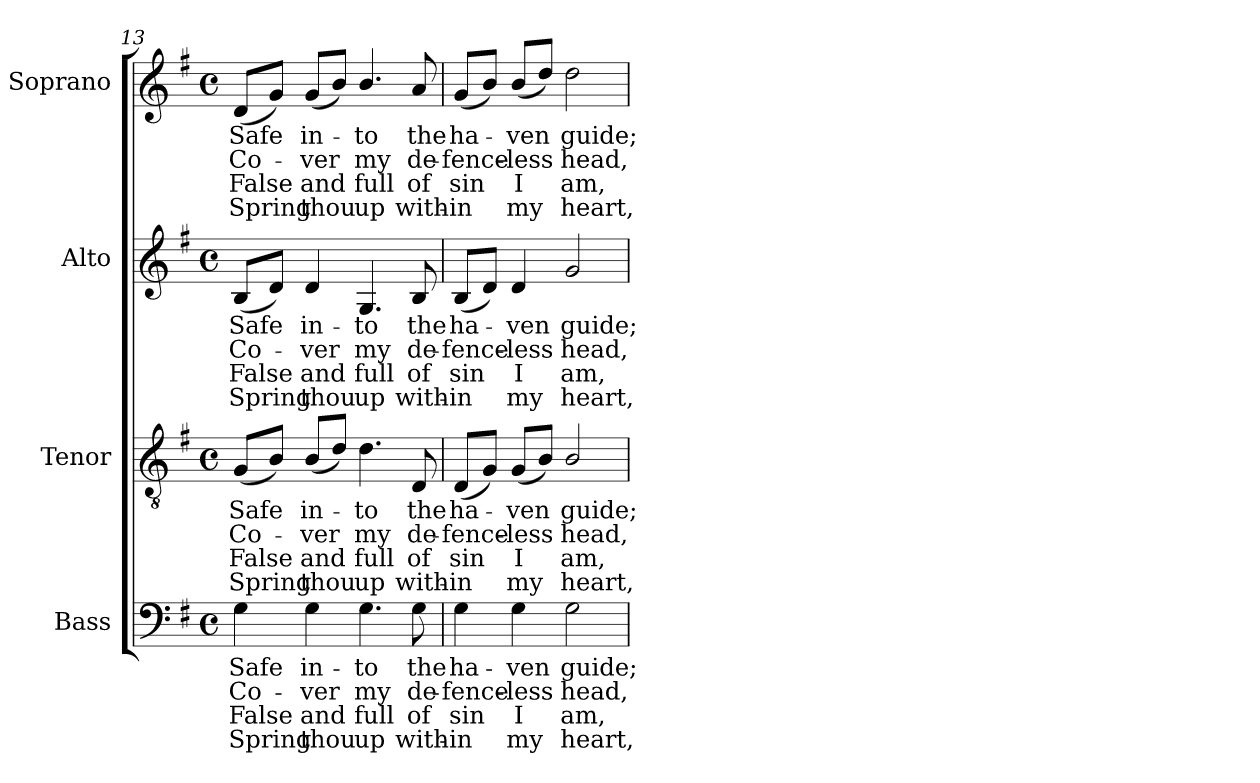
**kern	**text	**text	**text	**text	**kern	**text	**text	**text	**text	**kern	**text	**text	**text	**text	**kern	**text	**text	**text	**text
*part4	*part4	*part4	*part4	*part4	*part3	*part3	*part3	*part3	*part3	*part2	*part2	*part2	*part2	*part2	*part1	*part1	*part1	*part1	*part1
*staff4	*staff4	*staff4	*staff4	*staff4	*staff3	*staff3	*staff3	*staff3	*staff3	*staff2	*staff2	*staff2	*staff2	*staff2	*staff1	*staff1	*staff1	*staff1	*staff1
*I"Bass	*	*	*	*	*I"Tenor	*	*	*	*	*I"Alto	*	*	*	*	*I"Soprano	*	*	*	*
*I'B.	*	*	*	*	*I'T.	*	*	*	*	*I'A.	*	*	*	*	*I'S.	*	*	*	*
*clefF4	*	*	*	*	*clefGv2	*	*	*	*	*clefG2	*	*	*	*	*clefG2	*	*	*	*
*	*	*	*	*	*ITrd7c12	*	*	*	*	*	*	*	*	*	*	*	*	*	*
*k[f#]	*	*	*	*	*k[f#]	*	*	*	*	*k[f#]	*	*	*	*	*k[f#]	*	*	*	*
*G:	*	*	*	*	*G:	*	*	*	*	*G:	*	*	*	*	*G:	*	*	*	*
*M4/4	*	*	*	*	*M4/4	*	*	*	*	*M4/4	*	*	*	*	*M4/4	*	*	*	*
*met(c)	*	*	*	*	*met(c)	*	*	*	*	*met(c)	*	*	*	*	*met(c)	*	*	*	*
=13	=13	=13	=13	=13	=13	=13	=13	=13	=13	=13	=13	=13	=13	=13	=13	=13	=13	=13	=13
!	!LO:LY:b:color=#000000	!LO:LY:b:color=#000000	!LO:LY:b:color=#000000	!LO:LY:b:color=#000000	!	!	!	!	!	!	!	!	!	!	!	!	!	!	!
!	!	!	!	!	!	!LO:LY:b:color=#000000	!LO:LY:b:color=#000000	!LO:LY:b:color=#000000	!LO:LY:b:color=#000000	!	!	!	!	!	!	!	!	!	!
!	!	!	!	!	!	!	!	!	!	!	!LO:LY:b:color=#000000	!LO:LY:b:color=#000000	!LO:LY:b:color=#000000	!LO:LY:b:color=#000000	!	!	!	!	!
!	!	!	!	!	!	!	!	!	!	!	!	!	!	!	!	!LO:LY:b:color=#000000	!LO:LY:b:color=#000000	!LO:LY:b:color=#000000	!LO:LY:b:color=#000000
4Gi\	Safe	Co-	False	Spring	(8GGi/L	Safe	Co-	False	Spring	(8Bi/L	Safe	Co-	False	Spring	(8di/L	Safe	Co-	False	Spring
.	.	.	.	.	8BBi/J)	.	.	.	.	8di/J)	.	.	.	.	8gi/J)	.	.	.	.
!	!LO:LY:b:color=#000000	!LO:LY:b:color=#000000	!LO:LY:b:color=#000000	!LO:LY:b:color=#000000	!	!	!	!	!	!	!	!	!	!	!	!	!	!	!
!	!	!	!	!	!	!LO:LY:b:color=#000000	!LO:LY:b:color=#000000	!LO:LY:b:color=#000000	!LO:LY:b:color=#000000	!	!	!	!	!	!	!	!	!	!
!	!	!	!	!	!	!	!	!	!	!	!LO:LY:b:color=#000000	!LO:LY:b:color=#000000	!LO:LY:b:color=#000000	!LO:LY:b:color=#000000	!	!	!	!	!
!	!	!	!	!	!	!	!	!	!	!	!	!	!	!	!	!LO:LY:b:color=#000000	!LO:LY:b:color=#000000	!LO:LY:b:color=#000000	!LO:LY:b:color=#000000
4Gi\	in-	-ver	and	thou	(8BBi/L	in-	-ver	and	thou	4di/	in-	-ver	and	thou	(8gi/L	in-	-ver	and	thou
.	.	.	.	.	8Di/J)	.	.	.	.	.	.	.	.	.	8bi/J)	.	.	.	.
!	!LO:LY:b:color=#000000	!LO:LY:b:color=#000000	!LO:LY:b:color=#000000	!LO:LY:b:color=#000000	!	!	!	!	!	!	!	!	!	!	!	!	!	!	!
!	!	!	!	!	!	!LO:LY:b:color=#000000	!LO:LY:b:color=#000000	!LO:LY:b:color=#000000	!LO:LY:b:color=#000000	!	!	!	!	!	!	!	!	!	!
!	!	!	!	!	!	!	!	!	!	!	!LO:LY:b:color=#000000	!LO:LY:b:color=#000000	!LO:LY:b:color=#000000	!LO:LY:b:color=#000000	!	!	!	!	!
!	!	!	!	!	!	!	!	!	!	!	!	!	!	!	!	!LO:LY:b:color=#000000	!LO:LY:b:color=#000000	!LO:LY:b:color=#000000	!LO:LY:b:color=#000000
4.Gi\	-to	my	full	up	4.Di\	-to	my	full	up	4.Gi/	-to	my	full	up	4.bi/	-to	my	full	up
!	!LO:LY:b:color=#000000	!LO:LY:b:color=#000000	!LO:LY:b:color=#000000	!LO:LY:b:color=#000000	!	!	!	!	!	!	!	!	!	!	!	!	!	!	!
!	!	!	!	!	!	!LO:LY:b:color=#000000	!LO:LY:b:color=#000000	!LO:LY:b:color=#000000	!LO:LY:b:color=#000000	!	!	!	!	!	!	!	!	!	!
!	!	!	!	!	!	!	!	!	!	!	!LO:LY:b:color=#000000	!LO:LY:b:color=#000000	!LO:LY:b:color=#000000	!LO:LY:b:color=#000000	!	!	!	!	!
!	!	!	!	!	!	!	!	!	!	!	!	!	!	!	!	!LO:LY:b:color=#000000	!LO:LY:b:color=#000000	!LO:LY:b:color=#000000	!LO:LY:b:color=#000000
8Gi\	the	de-	of	with-	8DDi/	the	de-	of	with-	8Bi/	the	de-	of	with-	8ai/	the	de-	of	with-
=14	=14	=14	=14	=14	=14	=14	=14	=14	=14	=14	=14	=14	=14	=14	=14	=14	=14	=14	=14
!	!LO:LY:b:color=#000000	!LO:LY:b:color=#000000	!LO:LY:b:color=#000000	!LO:LY:b:color=#000000	!	!	!	!	!	!	!	!	!	!	!	!	!	!	!
!	!	!	!	!	!	!LO:LY:b:color=#000000	!LO:LY:b:color=#000000	!LO:LY:b:color=#000000	!LO:LY:b:color=#000000	!	!	!	!	!	!	!	!	!	!
!	!	!	!	!	!	!	!	!	!	!	!LO:LY:b:color=#000000	!LO:LY:b:color=#000000	!LO:LY:b:color=#000000	!LO:LY:b:color=#000000	!	!	!	!	!
!	!	!	!	!	!	!	!	!	!	!	!	!	!	!	!	!LO:LY:b:color=#000000	!LO:LY:b:color=#000000	!LO:LY:b:color=#000000	!LO:LY:b:color=#000000
4Gi\	ha-	-fence-	-sin	in	(8DDi/L	ha-	-fence-	-sin	in	(8Bi/L	ha-	-fence-	-sin	in	(8gi/L	ha-	-fence-	-sin	in
.	.	.	.	.	8GGi/J)	.	.	.	.	8di/J)	.	.	.	.	8bi/J)	.	.	.	.
!	!LO:LY:b:color=#000000	!LO:LY:b:color=#000000	!LO:LY:b:color=#000000	!LO:LY:b:color=#000000	!	!	!	!	!	!	!	!	!	!	!	!	!	!	!
!	!	!	!	!	!	!LO:LY:b:color=#000000	!LO:LY:b:color=#000000	!LO:LY:b:color=#000000	!LO:LY:b:color=#000000	!	!	!	!	!	!	!	!	!	!
!	!	!	!	!	!	!	!	!	!	!	!LO:LY:b:color=#000000	!LO:LY:b:color=#000000	!LO:LY:b:color=#000000	!LO:LY:b:color=#000000	!	!	!	!	!
!	!	!	!	!	!	!	!	!	!	!	!	!	!	!	!	!LO:LY:b:color=#000000	!LO:LY:b:color=#000000	!LO:LY:b:color=#000000	!LO:LY:b:color=#000000
4Gi\	-ven	-less	I	my	(8GGi/L	-ven	-less	I	my	4di/	-ven	-less	I	my	(8bi/L	-ven	-less	I	my
.	.	.	.	.	8BBi/J)	.	.	.	.	.	.	.	.	.	8ddi/J)	.	.	.	.
!	!LO:LY:b:color=#000000	!LO:LY:b:color=#000000	!LO:LY:b:color=#000000	!LO:LY:b:color=#000000	!	!	!	!	!	!	!	!	!	!	!	!	!	!	!
!	!	!	!	!	!	!LO:LY:b:color=#000000	!LO:LY:b:color=#000000	!LO:LY:b:color=#000000	!LO:LY:b:color=#000000	!	!	!	!	!	!	!	!	!	!
!	!	!	!	!	!	!	!	!	!	!	!LO:LY:b:color=#000000	!LO:LY:b:color=#000000	!LO:LY:b:color=#000000	!LO:LY:b:color=#000000	!	!	!	!	!
!	!	!	!	!	!	!	!	!	!	!	!	!	!	!	!	!LO:LY:b:color=#000000	!LO:LY:b:color=#000000	!LO:LY:b:color=#000000	!LO:LY:b:color=#000000
2Gi\	guide;	head,	am,	heart,	2BBi/	guide;	head,	am,	heart,	2gi/	guide;	head,	am,	heart,	2ddi\	guide;	head,	am,	heart,
=	=	=	=	=	=	=	=	=	=	=	=	=	=	=	=	=	=	=	=
*-	*-	*-	*-	*-	*-	*-	*-	*-	*-	*-	*-	*-	*-	*-	*-	*-	*-	*-	*-
